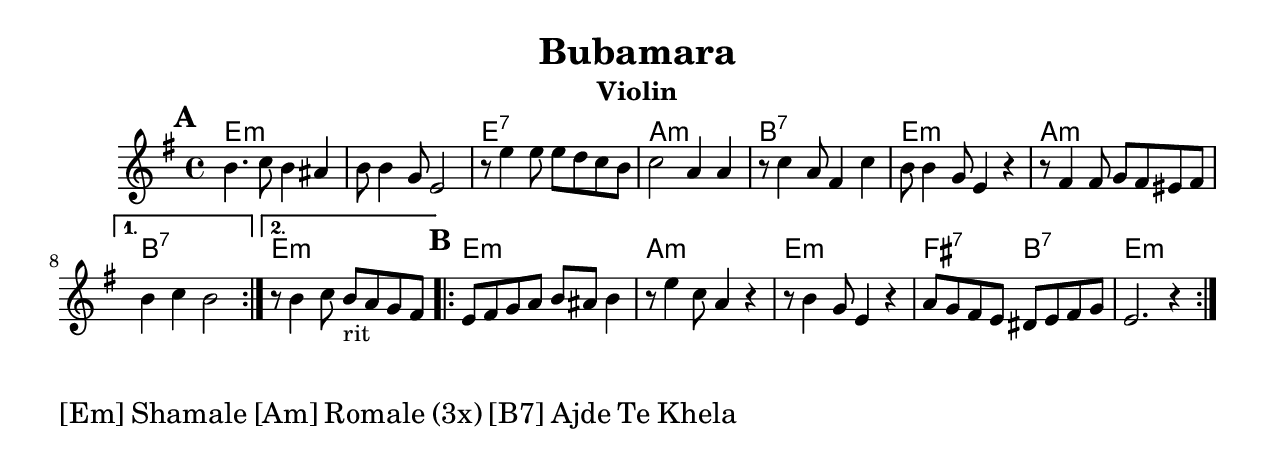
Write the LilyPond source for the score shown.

\version "2.18.0"
\language "english"
%\pointAndClickOff

\paper{
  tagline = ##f
  print-all-headers = ##t
  #(set-paper-size "letter")
}
date = #(strftime "%d-%m-%Y" (localtime (current-time)))

%\markup{ \italic{ " Updated " \date  }  }

melody = \transpose d e \relative c'' {
  \clef treble

  \key d \minor
  \time 4/4
  \set Score.markFormatter = #format-mark-box-alphabet
  %\partial 16*3 a16 d f   %lead in notes

  \repeat volta 2{
  \mark \default
    a4.   bf8 a4 gs
    a8 a4 f8 d2
    r8 d'4 d8  d c bf a
    bf2 g4 g|

    r8 bf4 g8 e4 bf'
    a8 a4 f8 d4 r4|
    r8 e4 e8 f e ds e

  }

  \alternative {
    {a4 bf a2 }
    {r8 a4 bf8 a _rit g f e }
  }


  \repeat volta 2{
  \mark \default
    d8  e f g a gs a4

    r8 d4 bf8 g4 r4
    r8 a4 f8 d4 r4
    g8 f e d cs d e f
    d2. r4|

  }

  % \alternative { { }{ } }

}
%************************Lyrics Block****************
%{\addlyrics{
  Sa  o rao -- ma -- len phu -- che -- na
  bu -- ba -- ma -- ra so -- se a -- ce -- la.
  Dev -- la  dev -- la var -- car le _
  Bu -- be -- ma -- ra ko -- ka po -- ci -- ne
  \repeat unfold 6{\skip2}
  Djind -- ji - rind -- ji bu -- ba -- ma -- ro
  cik -- ni -- je shuz -- hi --je
  aj -- de mo -- re koj ro -- mesa.

}
\addlyrics {

  Ej ro -- ma -- len a -- shu -- nen, _
  Ej cha -- vo -- ren gug -- le zur -- a -- len.
  Bu -- ba -- ma -- ra cha -- jo -- ri, _
  Ba -- ro Gr -- ga voj --  si od -- ji -- li.
}
%}
harmonies =  \transpose d e \chordmode {
  d1*2:m
  d1:7
  g1:m
  a1:7
  d1:m
  g1:m
  a1:7
  d1:m
  %B part
  d1:m
  g1:m
  d1:m
  e2:7
  a2:7
  d1:m
  %a1:7
  %d2:m
  %e2:7
  %a1:7


  %old chords
  % d1:m r1 g1:m r1 a1:7 d1:m g1:m a1:7 r1
  %B section
  %d1:m g1:m d1:m g2:m a2:7 d1:m
}

\score {
  <<
    \new ChordNames {
      \set chordChanges = ##f
      \harmonies
    }
    \new Staff

    \melody
    %\new Staff \transpose c c' \melody
  >>
  \header{
    title= "Bubamara"
instrument= "Violin"
    arranger= ""

  }
  \midi{\tempo 4 = 120}
  \layout{indent = 1.0\cm}
}
\markup \fontsize #2 {[Em] Shamale [Am] Romale (3x) [B7] Ajde Te Khela  }
%{
%\markup{ [Dm]Shamale [Gm]romale (3x) [A7]ajde te khela  }
\markup{.}

  % more verses:
  \markup{}
  \markup {
  \fill-line {
  \hspace #0.1 % distance from left margin
  \column {
  \line { "1."
  \column {
  "Sa Romalen phuche na"
  "Bubemara sose acela"
  "Devla, devla chajori"
  "Bubamara koka pocine"
  }
  }
  \hspace #0.2 % vertical distance between verses
  \line { "2."
  \column {
  "Ej Romalen a shunen"
  "Ej chavoren gugle zuralen"
  "Bubemara chajori,"
  "Baro grga vojsi odjili"
  }
  }
  }
  \hspace #0.1  % horiz. distance between columns
  \column {
  \line { "3."
  \column {
  ""
  }
  }
  \hspace #0.2 % distance between verses
  \line { "4."
  \column {
  ""
  }
  }
  }
  \hspace #0.1 % distance to right margin
  }
  }



%{

  Sa o raomalen phuchena
  bubamara sose ni c(k)elel.
  Devla , devla mangav la
  o' lake meka merav.

  Sa e romen puchela,
  bubamara sose achela,
  devla devla vacar le,
  bubamara tuka pocinel.
  ej romalen ashunen,
  e chavoren gugle zurale.
  Bubamara chajori,
  baro Grga voj si o djili.

  Djindji - rindji bubamaro
  ciknije shuzhije
  ajde more koj romesa. x2
  Shamale romale! x3
  Shamale romale ajde te khela

  Sa romalen puchela,
  o dejori fusuj chudela.
  Devla devla sa charle,
  bubamaru voj te aresel.
  Ej romalen ashunen,
  e chavroren gugle shukaren,
  zivoto si ringishpil,
  Trajo o del rom aj romnji.

  Djindji - rindji bubamaro
  ciknije shuzhije
  ajde more koj romesa. x2
  Shamale romale! x3
  Shamale romale ajde te khela

  Sa Romalen puchela,
  bubamara sose achela,
  devla devla vacar le
  bubamara pocinel.
  Ej romalen ashunen
  e chavrore gugle zurale
  bubamara chajori
  baro Grga voj si o djili.

  Djindji - rindji bubamaro
  ciknije shuzhije
  ajde more goj romesa. x4
  Te cilabe te chela

  Everyone is asking
  Ladybug why are you so tiny?
  Oh God, oh God I love her
  Ladybug I will pay everything for you.

  Hey folks listen,
  Sweet beautiful children.
  Ladybug, little girl,
  You are a great, greatest song.

  Jinji rinji Ladybug
  You tiny beauty
  Go away man, I'm not for marriage,
  Children, folks

  Everyone is asking,
  And mother is serving beans,
  Oh God, oh God everything has been eaten,
  Ladybug can't wait.
  Everyone is asking
  Ladybug why are you so tiny?
  Oh God, oh God I love her
  Ladybug I will pay everything for you.

  Hey folks listen,
  Sweet beautiful children.
  Ladybug, little girl,
  You are a great, greatest song.

  Jinji rinji Ladybug
  You tiny beauty
  Go away man, I'm not for marriage,
  Children, folks

  Everyone is asking,
  And mother is serving beans,
  Oh God, oh God everything has been eaten,
  Ladybug can't wait.

  Hey folks listen,
  Sweet beautiful children,
  Life is a merry-go-round
  God bless husband and wife.

  Jinji rinji Ladybug
  You tiny beauty
  Go away man, I'm not for marriage,
  Children, folks

  Hey folks listen,
  Sweet beautiful children.
  Ladybug, little girl,
  You are a great, greatest song.
  Hey folks listen,
  Sweet beautiful children,
  Life is a merry-go-round
  God bless husband and wife.

  Jinji rinji Ladybug
  You tiny beauty
  Go away man, I'm not for marriage,
  Children, folks

  Hey folks listen,
  Sweet beautiful children.
  Ladybug, little girl,
  You are a great, greatest song.

%}
